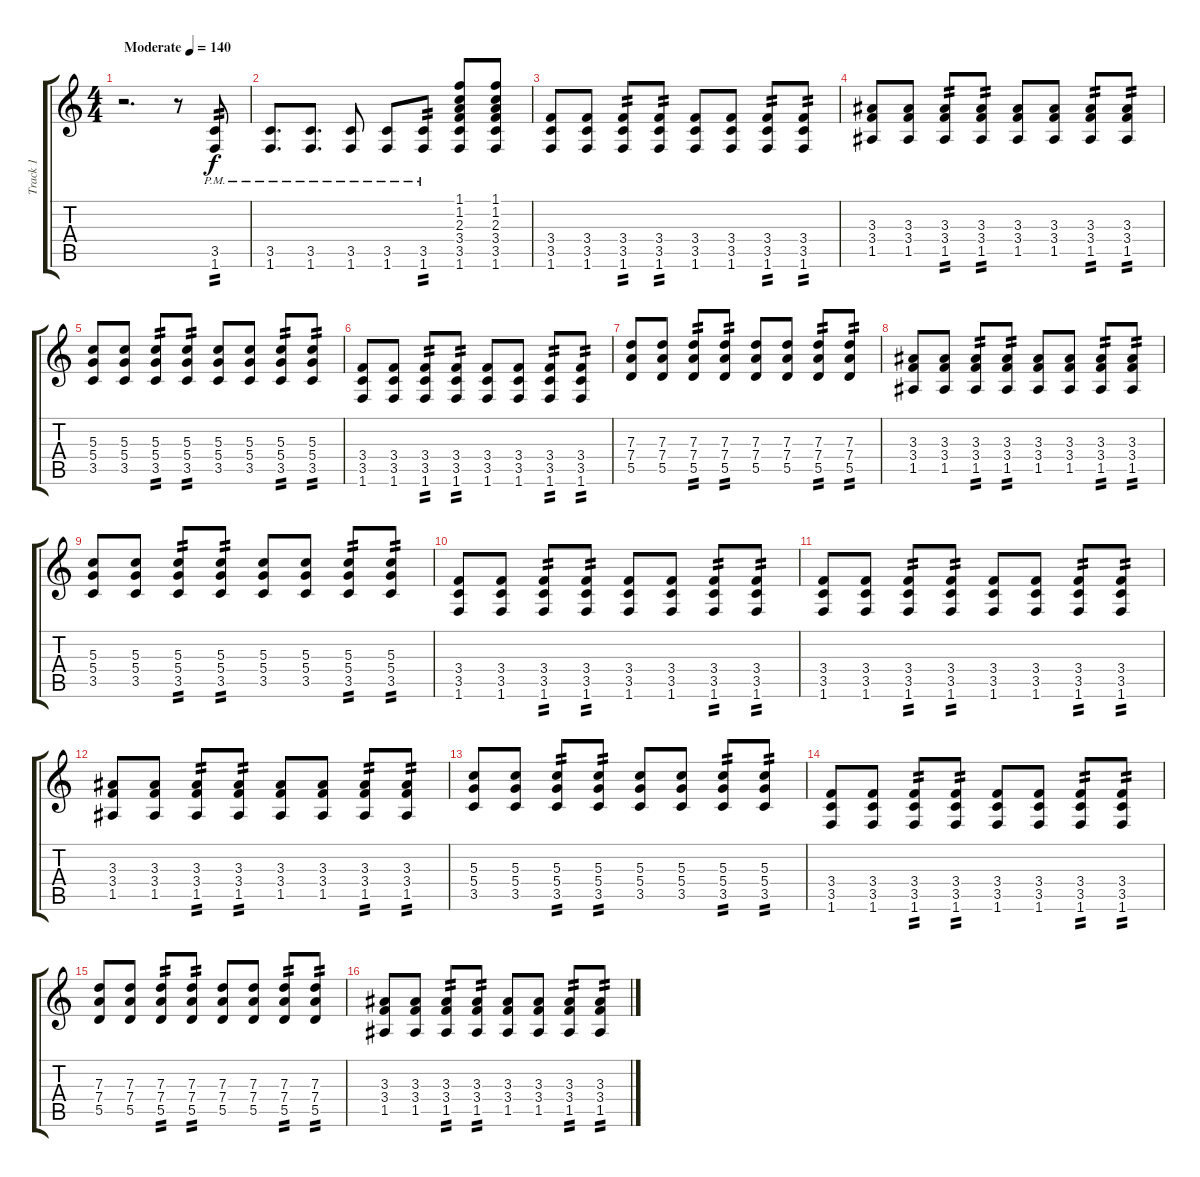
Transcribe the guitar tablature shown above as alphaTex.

\track ("Track 1" "Track 1") {instrument distortionguitar}
\staff {score tabs}
\tuning (E4 B3 G3 D3 A2 E2) {hide}
\ts (4 4)
\tempo (140 "Moderate")
\clef g2
\ks c
r.2{d dy f instrument distortionguitar} r.8 (3.5{pm} 1.6{pm}).8{tp 2} |
(3.5{pm} 1.6{pm}).8{d} (3.5{pm} 1.6{pm}).8{d} (3.5{pm} 1.6{pm}).8 (3.5{pm} 1.6{pm}).8 (3.5{pm} 1.6{pm}).8{tp 2} (1.1 1.2 2.3 3.4 3.5 1.6).8 (1.1 1.2 2.3 3.4 3.5 1.6).8 |
(3.4 3.5 1.6).8 (3.4 3.5 1.6).8 (3.4 3.5 1.6).8{tp 2} (3.4 3.5 1.6).8{tp 2} (3.4 3.5 1.6).8 (3.4 3.5 1.6).8 (3.4 3.5 1.6).8{tp 2} (3.4 3.5 1.6).8{tp 2} |
(3.3 3.4 1.5).8 (3.3 3.4 1.5).8 (3.3 3.4 1.5).8{tp 2} (3.3 3.4 1.5).8{tp 2} (3.3 3.4 1.5).8 (3.3 3.4 1.5).8 (3.3 3.4 1.5).8{tp 2} (3.3 3.4 1.5).8{tp 2} |
(5.3 5.4 3.5).8 (5.3 5.4 3.5).8 (5.3 5.4 3.5).8{tp 2} (5.3 5.4 3.5).8{tp 2} (5.3 5.4 3.5).8 (5.3 5.4 3.5).8 (5.3 5.4 3.5).8{tp 2} (5.3 5.4 3.5).8{tp 2} |
(3.4 3.5 1.6).8 (3.4 3.5 1.6).8 (3.4 3.5 1.6).8{tp 2} (3.4 3.5 1.6).8{tp 2} (3.4 3.5 1.6).8 (3.4 3.5 1.6).8 (3.4 3.5 1.6).8{tp 2} (3.4 3.5 1.6).8{tp 2} |
(7.3 7.4 5.5).8 (7.3 7.4 5.5).8 (7.3 7.4 5.5).8{tp 2} (7.3 7.4 5.5).8{tp 2} (7.3 7.4 5.5).8 (7.3 7.4 5.5).8 (7.3 7.4 5.5).8{tp 2} (7.3 7.4 5.5).8{tp 2} |
(3.3 3.4 1.5).8 (3.3 3.4 1.5).8 (3.3 3.4 1.5).8{tp 2} (3.3 3.4 1.5).8{tp 2} (3.3 3.4 1.5).8 (3.3 3.4 1.5).8 (3.3 3.4 1.5).8{tp 2} (3.3 3.4 1.5).8{tp 2} |
(5.3 5.4 3.5).8 (5.3 5.4 3.5).8 (5.3 5.4 3.5).8{tp 2} (5.3 5.4 3.5).8{tp 2} (5.3 5.4 3.5).8 (5.3 5.4 3.5).8 (5.3 5.4 3.5).8{tp 2} (5.3 5.4 3.5).8{tp 2} |
(3.4 3.5 1.6).8 (3.4 3.5 1.6).8 (3.4 3.5 1.6).8{tp 2} (3.4 3.5 1.6).8{tp 2} (3.4 3.5 1.6).8 (3.4 3.5 1.6).8 (3.4 3.5 1.6).8{tp 2} (3.4 3.5 1.6).8{tp 2} |
(3.4 3.5 1.6).8 (3.4 3.5 1.6).8 (3.4 3.5 1.6).8{tp 2} (3.4 3.5 1.6).8{tp 2} (3.4 3.5 1.6).8 (3.4 3.5 1.6).8 (3.4 3.5 1.6).8{tp 2} (3.4 3.5 1.6).8{tp 2} |
(3.3 3.4 1.5).8 (3.3 3.4 1.5).8 (3.3 3.4 1.5).8{tp 2} (3.3 3.4 1.5).8{tp 2} (3.3 3.4 1.5).8 (3.3 3.4 1.5).8 (3.3 3.4 1.5).8{tp 2} (3.3 3.4 1.5).8{tp 2} |
(5.3 5.4 3.5).8 (5.3 5.4 3.5).8 (5.3 5.4 3.5).8{tp 2} (5.3 5.4 3.5).8{tp 2} (5.3 5.4 3.5).8 (5.3 5.4 3.5).8 (5.3 5.4 3.5).8{tp 2} (5.3 5.4 3.5).8{tp 2} |
(3.4 3.5 1.6).8 (3.4 3.5 1.6).8 (3.4 3.5 1.6).8{tp 2} (3.4 3.5 1.6).8{tp 2} (3.4 3.5 1.6).8 (3.4 3.5 1.6).8 (3.4 3.5 1.6).8{tp 2} (3.4 3.5 1.6).8{tp 2} |
(7.3 7.4 5.5).8 (7.3 7.4 5.5).8 (7.3 7.4 5.5).8{tp 2} (7.3 7.4 5.5).8{tp 2} (7.3 7.4 5.5).8 (7.3 7.4 5.5).8 (7.3 7.4 5.5).8{tp 2} (7.3 7.4 5.5).8{tp 2} |
(3.3 3.4 1.5).8 (3.3 3.4 1.5).8 (3.3 3.4 1.5).8{tp 2} (3.3 3.4 1.5).8{tp 2} (3.3 3.4 1.5).8 (3.3 3.4 1.5).8 (3.3 3.4 1.5).8{tp 2} (3.3 3.4 1.5).8{tp 2}
